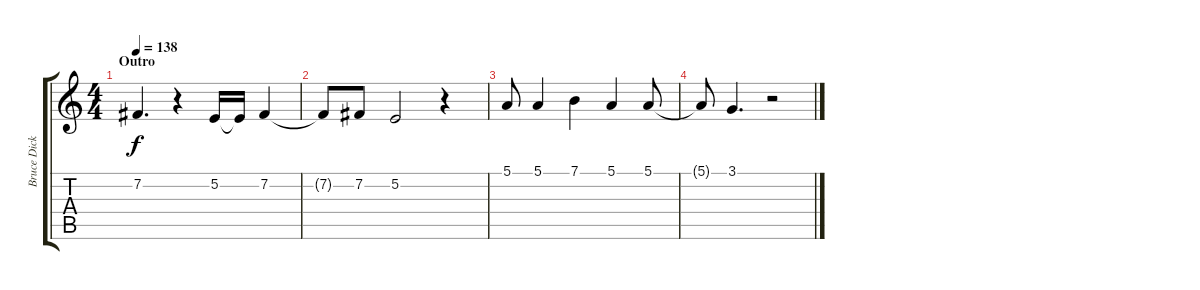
\track ("Bruce Dickinson" "Bruce Dick") {instrument lead2sawtooth}
\staff {score tabs}
\tuning (E4 B3 G3 D3 A2 E2) {hide}
\ts (4 4)
\section ("" "Outro")
\tempo 138
\clef g2
\ks c
7.2.4{d dy f} r.4 5.2.16 5.2{t}.16 7.2.4 |
7.2{t}.8 7.2.8 5.2.2 r.4 |
5.1.8 5.1.4 7.1.4 5.1.4 5.1.8 |
5.1{t}.8 3.1.4{d} r.2
